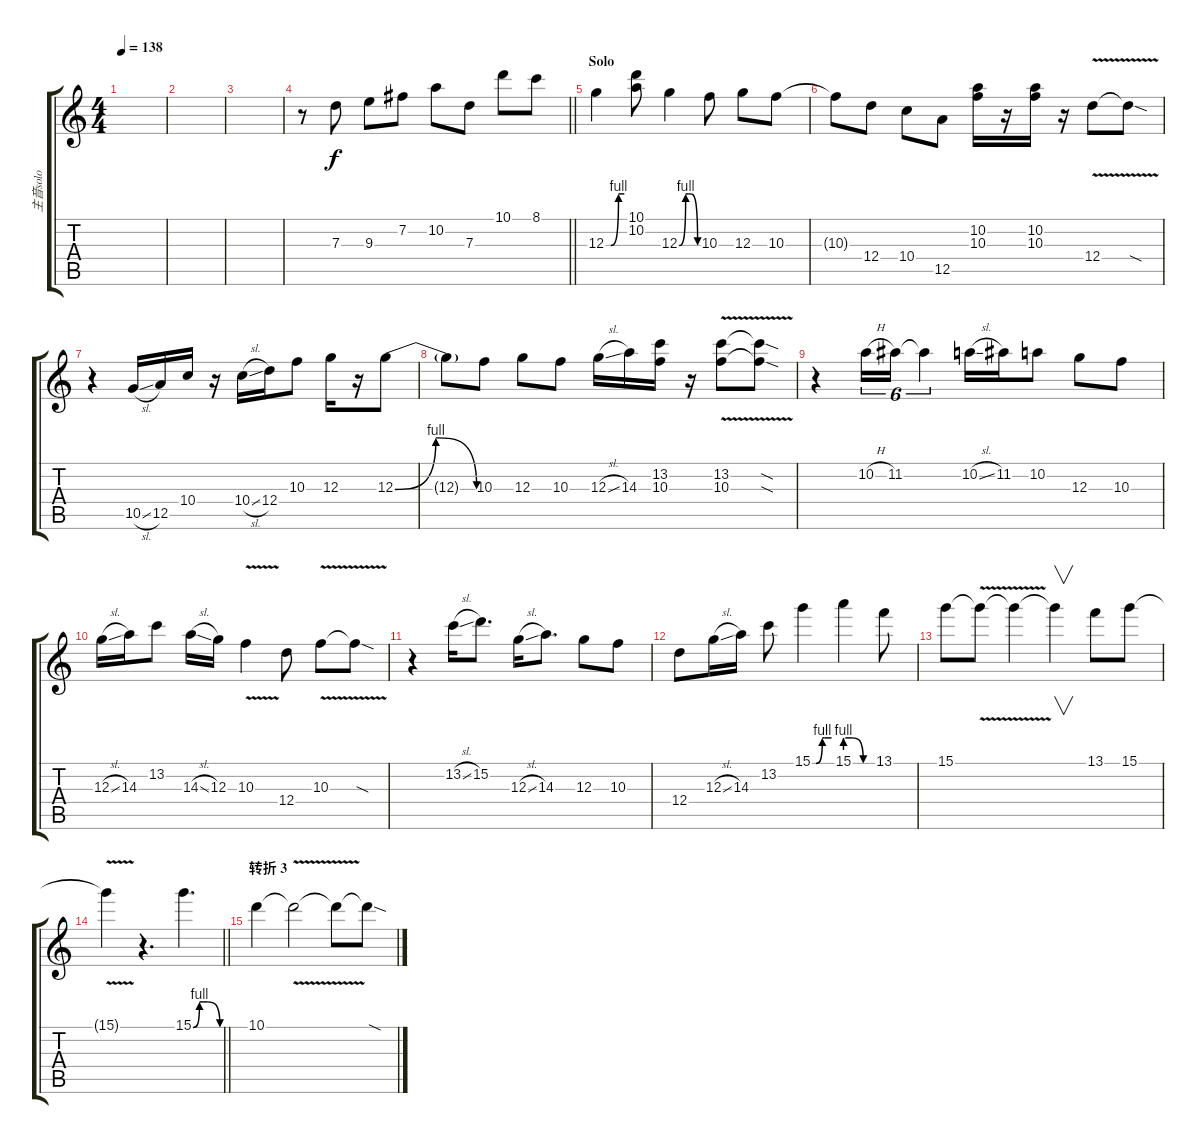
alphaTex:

\track ("主音solo" "主音solo") {instrument overdrivenguitar}
\staff {score tabs}
\tuning (E4 B3 G3 D3 A2 E2) {hide}
\ts (4 4)
\tempo 138
\clef g2
\ks c
|
|
|
\barLineRight lightlight
r.8{instrument acousticgrandpiano} 7.3.8 9.3.8 7.2.8 10.2.8 7.3.8 10.1.8 8.1.8 |
\section ("" "Solo")
12.3{be (custom 0 0 16 0 41 4 46 4 60 4)}.4{instrument overdrivenguitar} (10.1 10.2).8 12.3{be (custom 0 0 21 4 30 4 36 4 60 0)}.4 10.3.8 12.3.8 10.3.8 |
10.3{t}.8 12.4.8 10.4.8 12.5.8 (10.2 10.3).16 r.16 (10.2 10.3).16 r.16 12.4{v}.8 12.4{sod t}.8 |
r.4 10.5{sl}.16 12.5.16 10.4.16 r.16 10.4{sl}.16 12.4.16 10.3.8 12.3.16 r.16 12.3{be (bendrelease 0 0 15 4 33 4 60 0)}.8 |
12.3{t}.8 10.3.8 12.3.8 10.3.8 12.3{sl}.16 14.3.16 (13.2 10.3).16 r.16 (13.2{v} 10.3{v}).8 (13.2{sod t} 10.3{sod t}).8 |
r.4 10.2{h}.16{tu (6 4)} 11.2.16{tu (6 4)} 11.2{t}.4{tu (6 4)} 10.2{sl}.16 11.2.16 10.2.8 12.3.8 10.3.8 |
12.3{sl}.16 14.3.16 13.2.8 14.3{sl}.16 12.3.16 10.3{v}.4 12.4.8 10.3{v}.8 10.3{sod t}.8 |
r.4 13.2{sl}.16 15.2.8{d} 12.3{sl}.16 14.3.8{d} 12.3.8 10.3.8 |
12.4.8 12.3{sl}.16 14.3.16 13.2.8 15.1{be (custom 0 0 11 0 31 4 38 4 60 4)}.4 15.1{be (custom 0 4 15 4 40 0 60 0)}.4 13.1.8 |
15.1.8 15.1{v t}.8 15.1{t}.4 15.1{t}.4{v} 13.1.8 15.1.8 |
\barLineRight lightlight
15.1{v t}.4 r.4{d} 15.1{be (custom 0 0 14 4 20 4 31 4 60 0)}.4{d} |
\section ("" "转折 3")
10.1.4 10.1{v t}.2{volume 0} 10.1{t}.8 10.1{sod t}.8
